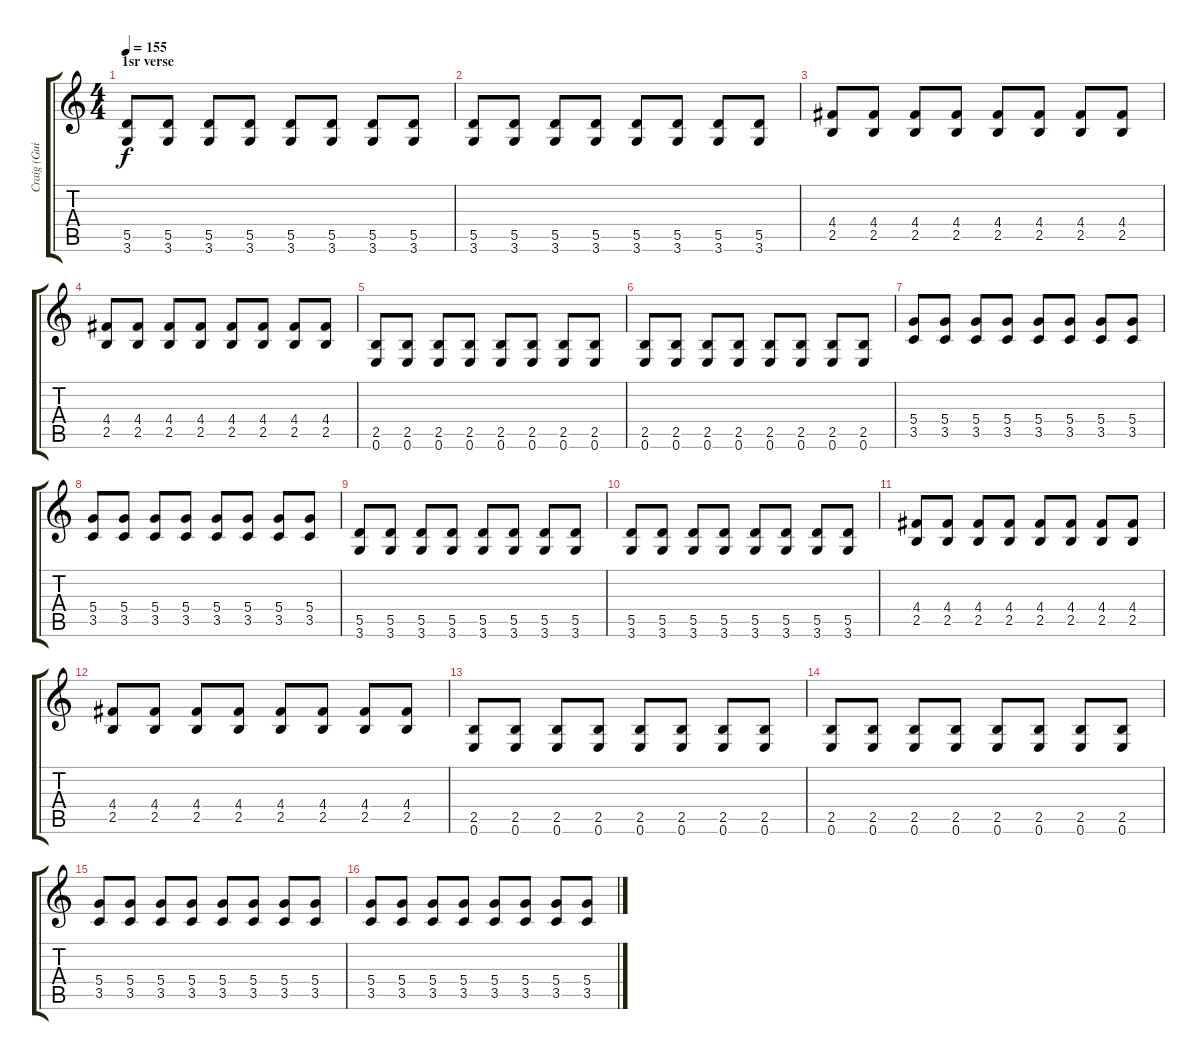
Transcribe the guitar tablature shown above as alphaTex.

\track ("Craig (Guitar)" "Craig (Gui") {instrument distortionguitar}
\staff {score tabs}
\tuning (E4 B3 G3 D3 A2 E2) {hide}
\ts (4 4)
\section ("" "1sr verse")
\tempo 155
\clef g2
\ks c
(5.5 3.6).8{dy f} (5.5 3.6).8 (5.5 3.6).8 (5.5 3.6).8 (5.5 3.6).8 (5.5 3.6).8 (5.5 3.6).8 (5.5 3.6).8 |
(5.5 3.6).8 (5.5 3.6).8 (5.5 3.6).8 (5.5 3.6).8 (5.5 3.6).8 (5.5 3.6).8 (5.5 3.6).8 (5.5 3.6).8 |
(4.4 2.5).8 (4.4 2.5).8 (4.4 2.5).8 (4.4 2.5).8 (4.4 2.5).8 (4.4 2.5).8 (4.4 2.5).8 (4.4 2.5).8 |
(4.4 2.5).8 (4.4 2.5).8 (4.4 2.5).8 (4.4 2.5).8 (4.4 2.5).8 (4.4 2.5).8 (4.4 2.5).8 (4.4 2.5).8 |
(2.5 0.6).8 (2.5 0.6).8 (2.5 0.6).8 (2.5 0.6).8 (2.5 0.6).8 (2.5 0.6).8 (2.5 0.6).8 (2.5 0.6).8 |
(2.5 0.6).8 (2.5 0.6).8 (2.5 0.6).8 (2.5 0.6).8 (2.5 0.6).8 (2.5 0.6).8 (2.5 0.6).8 (2.5 0.6).8 |
(5.4 3.5).8 (5.4 3.5).8 (5.4 3.5).8 (5.4 3.5).8 (5.4 3.5).8 (5.4 3.5).8 (5.4 3.5).8 (5.4 3.5).8 |
(5.4 3.5).8 (5.4 3.5).8 (5.4 3.5).8 (5.4 3.5).8 (5.4 3.5).8 (5.4 3.5).8 (5.4 3.5).8 (5.4 3.5).8 |
(5.5 3.6).8 (5.5 3.6).8 (5.5 3.6).8 (5.5 3.6).8 (5.5 3.6).8 (5.5 3.6).8 (5.5 3.6).8 (5.5 3.6).8 |
(5.5 3.6).8 (5.5 3.6).8 (5.5 3.6).8 (5.5 3.6).8 (5.5 3.6).8 (5.5 3.6).8 (5.5 3.6).8 (5.5 3.6).8 |
(4.4 2.5).8 (4.4 2.5).8 (4.4 2.5).8 (4.4 2.5).8 (4.4 2.5).8 (4.4 2.5).8 (4.4 2.5).8 (4.4 2.5).8 |
(4.4 2.5).8 (4.4 2.5).8 (4.4 2.5).8 (4.4 2.5).8 (4.4 2.5).8 (4.4 2.5).8 (4.4 2.5).8 (4.4 2.5).8 |
(2.5 0.6).8 (2.5 0.6).8 (2.5 0.6).8 (2.5 0.6).8 (2.5 0.6).8 (2.5 0.6).8 (2.5 0.6).8 (2.5 0.6).8 |
(2.5 0.6).8 (2.5 0.6).8 (2.5 0.6).8 (2.5 0.6).8 (2.5 0.6).8 (2.5 0.6).8 (2.5 0.6).8 (2.5 0.6).8 |
(5.4 3.5).8 (5.4 3.5).8 (5.4 3.5).8 (5.4 3.5).8 (5.4 3.5).8 (5.4 3.5).8 (5.4 3.5).8 (5.4 3.5).8 |
(5.4 3.5).8 (5.4 3.5).8 (5.4 3.5).8 (5.4 3.5).8 (5.4 3.5).8 (5.4 3.5).8 (5.4 3.5).8 (5.4 3.5).8
